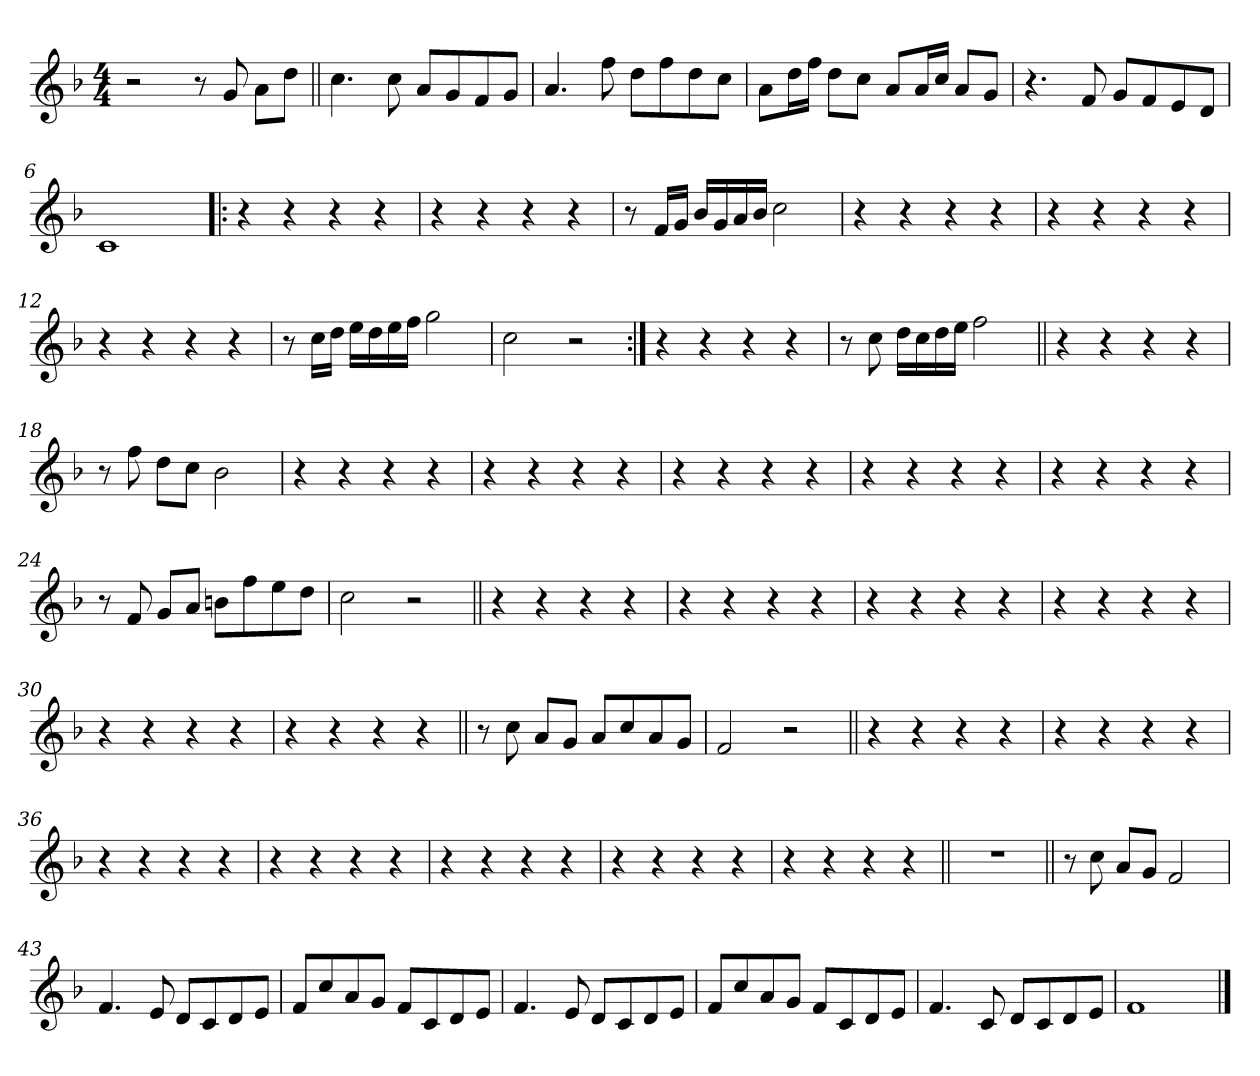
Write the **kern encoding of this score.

**kern
*part1
*staff1
!!LO:PB:g=z
*clefG2
*k[b-]
*F:
*M4/4
*MM65
=1
2r
8r
8gi/
8ai\L
8ddi\J
=2||
4.cci\
8cci\
8ai/L
8gi/
8fi/
8gi/J
=3
4.ai/
8ffi\
8ddi\L
8ffi\
8ddi\
8cci\J
=4
8ai\L
16ddi\L
16ffi\JJ
8ddi\L
8cci\J
8ai/L
16ai/L
16cci/JJ
8ai/L
8gi/J
!!LO:LB:g=z
=5
4.r
8fi/
8gi/L
8fi/
8ei/
8di/J
=6
1ci
=7!|:
4r
4r
4r
4r
=8
4r
4r
4r
4r
=9
8r
16fi/LL
16gi/JJ
16b-i/LL
16gi/
16ai/
16b-i/JJ
2cci\
!!LO:LB:g=z
=10
4r
4r
4r
4r
=11
4r
4r
4r
4r
=12
4r
4r
4r
4r
=13
8r
16cci\LL
16ddi\JJ
16eei\LL
16ddi\
16eei\
16ffi\JJ
2ggi\
=14
2cci\
2r
!!LO:LB:g=z
=15:|!
4r
4r
4r
4r
=16
8r
8cci\
16ddi\LL
16cci\
16ddi\
16eei\JJ
2ffi\
=17||
4r
4r
4r
4r
=18
8r
8ffi\
8ddi\L
8cci\J
2b-i\
=19
4r
4r
4r
4r
!!LO:LB:g=z
=20
4r
4r
4r
4r
=21
4r
4r
4r
4r
=22
4r
4r
4r
4r
=23
4r
4r
4r
4r
=24
8r
8fi/
8gi/L
8ai/J
8bni\L
8ffi\
8eei\
8ddi\J
=25
2cci\
2r
!!LO:LB:g=z
=26||
4r
4r
4r
4r
=27
4r
4r
4r
4r
=28
4r
4r
4r
4r
=29
4r
4r
4r
4r
=30
4r
4r
4r
4r
=31
4r
4r
4r
4r
!!LO:LB:g=z
=32||
8r
8cci\
8ai/L
8gi/J
8ai/L
8cci/
8ai/
8gi/J
=33
2fi/
2r
=34||
4r
4r
4r
4r
=35
4r
4r
4r
4r
=36
4r
4r
4r
4r
=37
4r
4r
4r
4r
!!LO:LB:g=z
=38
4r
4r
4r
4r
=39
4r
4r
4r
4r
=40
4r
4r
4r
4r
=41||
1r
=42||
8r
8cci\
8ai/L
8gi/J
2fi/
=43
4.fi/
8ei/
8di/L
8ci/
8di/
8ei/J
!!LO:LB:g=z
=44
8fi/L
8cci/
8ai/
8gi/J
8fi/L
8ci/
8di/
8ei/J
=45
4.fi/
8ei/
8di/L
8ci/
8di/
8ei/J
=46
8fi/L
8cci/
8ai/
8gi/J
8fi/L
8ci/
8di/
8ei/J
=47
4.fi/
8ci/
8di/L
8ci/
8di/
8ei/J
=48
1fi
==
*-
